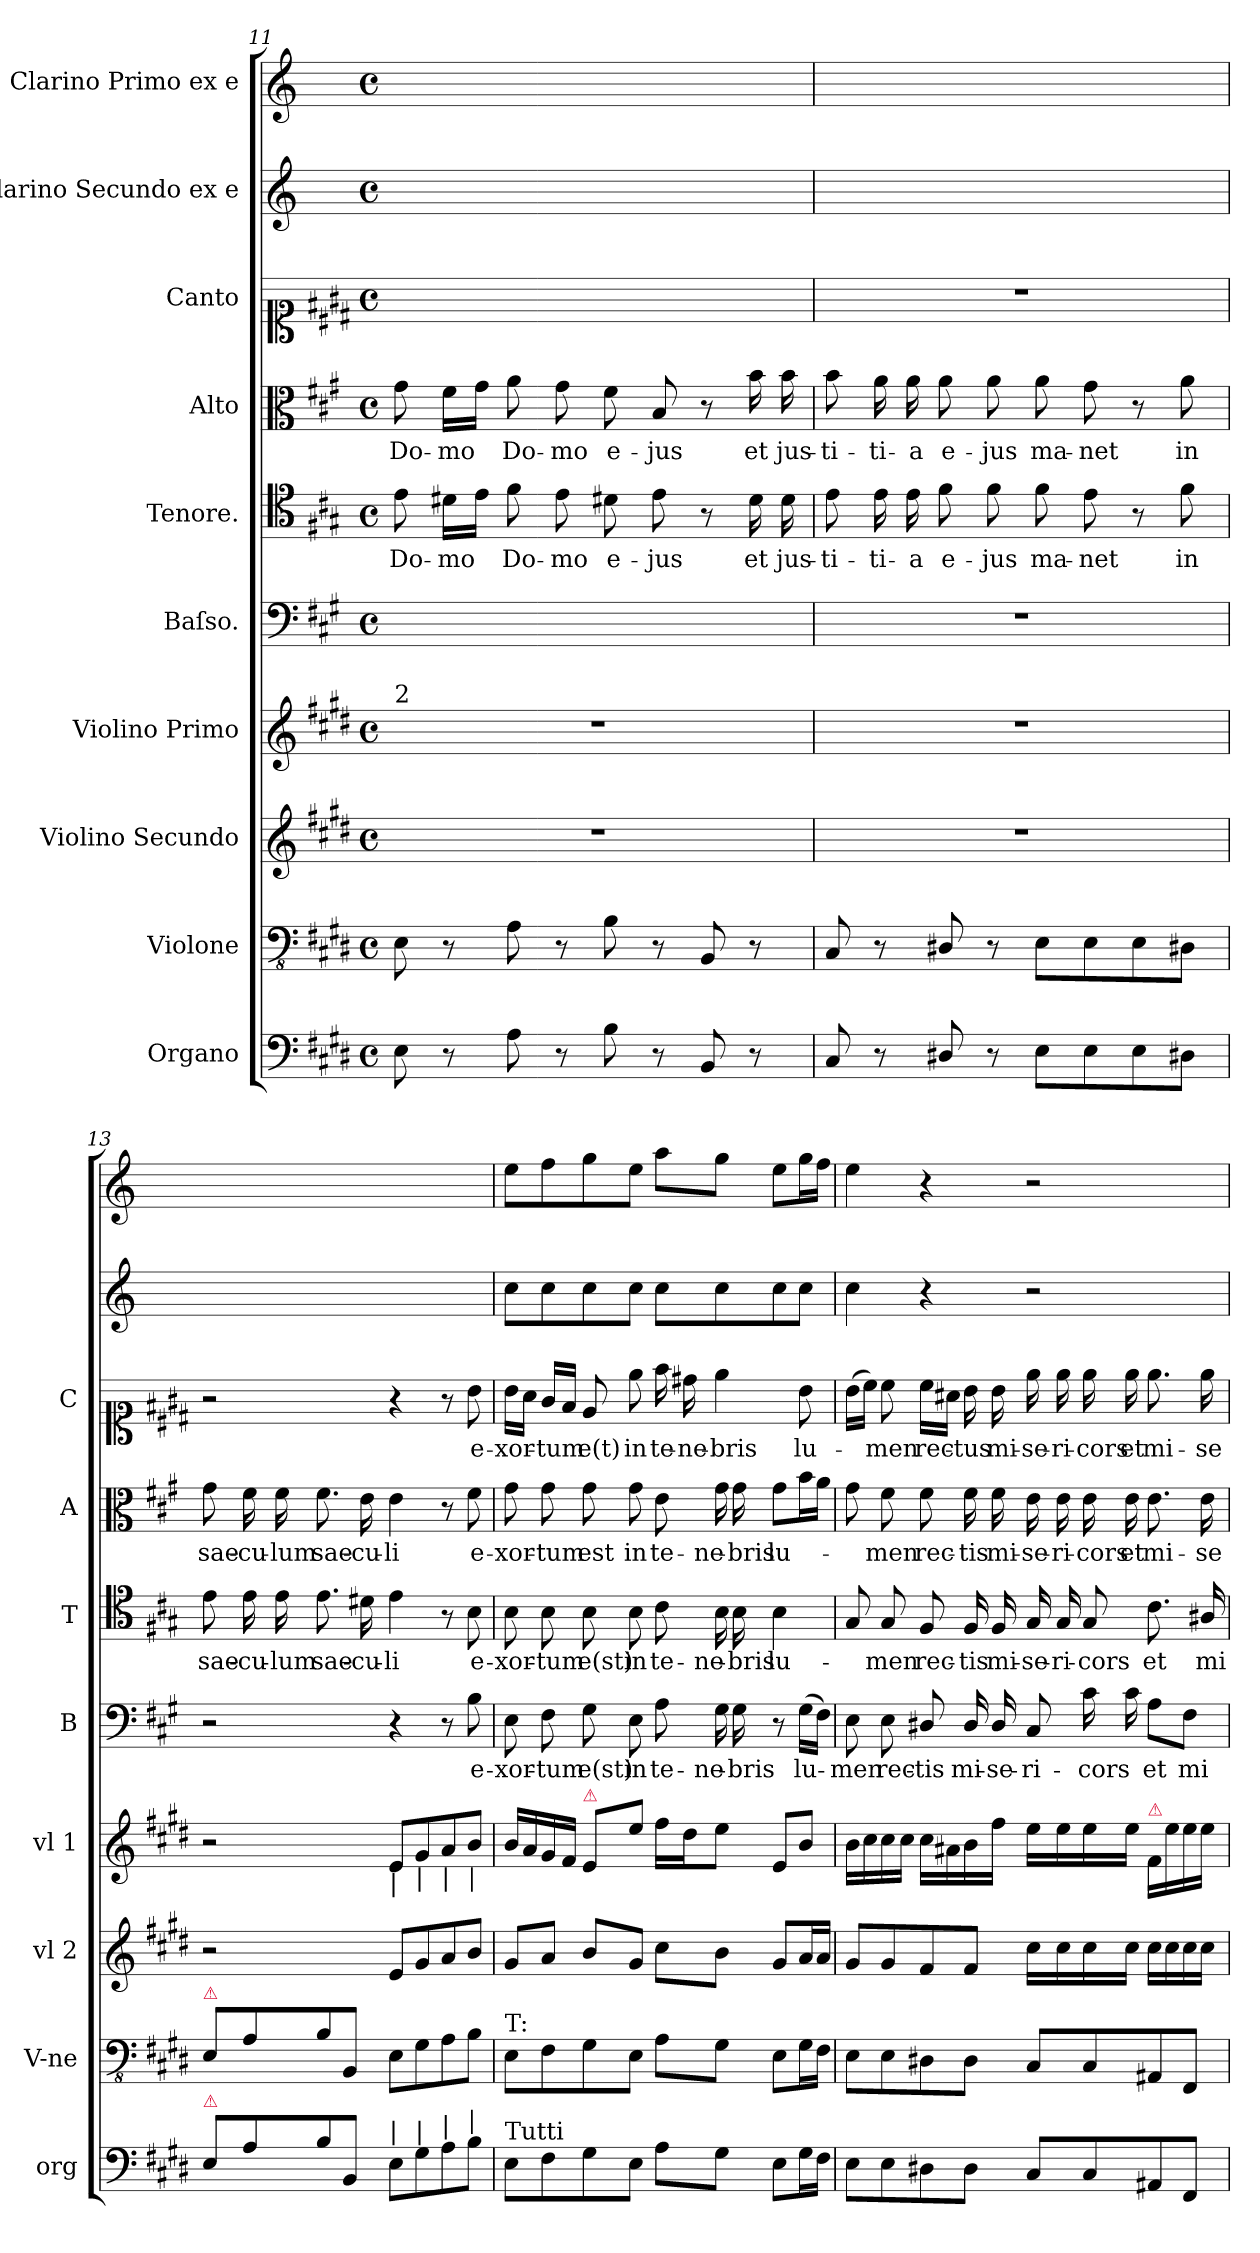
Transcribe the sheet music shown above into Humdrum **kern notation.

**kern	**kern	**kern	**kern	**kern	**text	**kern	**text	**kern	**text	**kern	**text	**kern	**kern
*part10	*part9	*part8	*part7	*part6	*part6	*part5	*part5	*part4	*part4	*part3	*part3	*part2	*part1
*staff10	*staff9	*staff8	*staff7	*staff6	*staff6	*staff5	*staff5	*staff4	*staff4	*staff3	*staff3	*staff2	*staff1
*I"Organo	*I"Violone	*I"Violino Secundo	*I"Violino Primo	*I"Baſso.	*	*I"Tenore.	*	*I"Alto	*	*I"Canto	*	*I"Clarino Secundo ex e	*I"Clarino Primo ex e
*I'org	*I'V-ne	*I'vl 2	*I'vl 1	*I'B	*	*I'T	*	*I'A	*	*I'C	*	*	*
*clefF4	*clefFv4	*clefG2	*clefG2	*clefF4	*	*clefC4	*	*clefC3	*	*clefC1	*	*clefG2	*clefG2
*	*	*	*	*	*	*	*	*	*	*	*	*ITrd-2c-4	*ITrd-2c-4
*k[f#c#g#d#]	*k[f#c#g#d#]	*k[f#c#g#d#]	*k[f#c#g#d#]	*k[f#c#g#]	*	*k[f#c#g#]	*	*k[f#c#g#]	*	*k[f#c#g#d#]	*	*k[f#c#g#d#]	*k[f#c#g#d#]
*E:	*E:	*E:	*E:	*	*	*	*	*	*	*E:	*	*E:	*E:
*M4/4	*M4/4	*M4/4	*M4/4	*M4/4	*	*M4/4	*	*M4/4	*	*M4/4	*	*M4/4	*M4/4
*met(c)	*met(c)	*met(c)	*met(c)	*met(c)	*	*met(c)	*	*met(c)	*	*met(c)	*	*met(c)	*met(c)
=11	=11	=11	=11	=11	=11	=11	=11	=11	=11	=11	=11	=11	=11
!	!	!	!LO:TX:a:t=2	!	!	!	!	!	!	!	!	!	!
8E\	8EE\	1r	1r	1ryy	.	8e\	Do-	8g#\	Do-	1ryy	.	1ryy	1ryy
8r	8r	.	.	.	.	16d#X\LL	-mo	16f#\LL	-mo	.	.	.	.
.	.	.	.	.	.	16e\JJ	.	16g#\JJ	.	.	.	.	.
!	!	!	!	!	!	!	!LO:LY:i	!	!	!	!	!	!
8A\	8AA\	.	.	.	.	8f#\	Do-	8a\	Do-	.	.	.	.
!	!	!	!	!	!	!	!LO:LY:i	!	!	!	!	!	!
8r	8r	.	.	.	.	8e\	-mo	8g#\	-mo	.	.	.	.
8B\	8BB\	.	.	.	.	8d#X\	e-	8f#\	e-	.	.	.	.
8r	8r	.	.	.	.	8e\	-jus	8B/	-jus	.	.	.	.
8BB/	8BBB/	.	.	.	.	8r	.	8r	.	.	.	.	.
8r	8r	.	.	.	.	16d#\	et	16b\	et	.	.	.	.
.	.	.	.	.	.	16d#\	jus-	16b\	jus-	.	.	.	.
=12	=12	=12	=12	=12	=12	=12	=12	=12	=12	=12	=12	=12	=12
8C#/	8CC#/	1r	1r	1r	.	8e\	-ti-	8b\	-ti-	1r	.	1ryy	1ryy
8r	8r	.	.	.	.	16e\	-ti-	16a\	-ti-	.	.	.	.
.	.	.	.	.	.	16e\	-a	16a\	-a	.	.	.	.
8D#X/	8DD#X/	.	.	.	.	8f#\	e-	8a\	e-	.	.	.	.
8r	8r	.	.	.	.	8f#\	-jus	8a\	-jus	.	.	.	.
8E\L	8EE\L	.	.	.	.	8f#\	ma-	8a\	ma-	.	.	.	.
8E\	8EE\	.	.	.	.	8e\	-net	8g#\	-net	.	.	.	.
8E\	8EE\	.	.	.	.	8r	.	8r	.	.	.	.	.
8D#X\J	8DD#X\J	.	.	.	.	8f#\	in	8a\	in	.	.	.	.
=13	=13	=13	=13	=13	=13	=13	=13	=13	=13	=13	=13	=13	=13
!	!LO:TX:a:color=crimson:t=⚠	!	!	!	!	!	!	!	!	!	!	!	!
!LO:TX:a:color=crimson:t=⚠	!	!	!	!	!	!	!	!	!	!	!	!	!
8E/L	8EE/L	2r	2r	2r	.	8e\	sae-	8g#\	sae-	2r	.	1ryy	1ryy
8A/	8AA/	.	.	.	.	16e\	-cu-	16f#\	-cu-	.	.	.	.
.	.	.	.	.	.	16e\	-lum	16f#\	-lum	.	.	.	.
8B/	8BB/	.	.	.	.	8.e\	sae-	8.f#\	sae-	.	.	.	.
8BB\J	8BBB\J	.	.	.	.	.	.	.	.	.	.	.	.
.	.	.	.	.	.	16d#X\	-cu-	16e\	-cu-	.	.	.	.
!	!	!	!LO:TX:b:t=|	!	!	!	!	!	!	!	!	!	!
!LO:TX:a:t=|	!	!	!	!	!	!	!	!	!	!	!	!	!
8E\L	8EE\L	8e/L	8e/L	4r	.	4e\	-li	4e\	-li	4r	.	.	.
!	!	!	!LO:TX:b:t=|	!	!	!	!	!	!	!	!	!	!
!LO:TX:a:t=|	!	!	!	!	!	!	!	!	!	!	!	!	!
8G#\	8GG#\	8g#/	8g#/	.	.	.	.	.	.	.	.	.	.
!	!	!	!LO:TX:b:t=|	!	!	!	!	!	!	!	!	!	!
!LO:TX:a:t=|	!	!	!	!	!	!	!	!	!	!	!	!	!
8A\	8AA\	8a/	8a/	8r	.	8r	.	8r	.	8r	.	.	.
!	!	!	!LO:TX:b:t=|	!	!	!	!	!	!	!	!	!	!
!LO:TX:a:t=|	!	!	!	!	!	!	!	!	!	!	!	!	!
8B\J	8BB\J	8b/J	8b/J	8B\	e-	8B\	e-	8f#\	e-	8b\	e-	.	.
=14	=14	=14	=14	=14	=14	=14	=14	=14	=14	=14	=14	=14	=14
!	!LO:TX:a:t=T&colon;	!	!	!	!	!	!	!	!	!	!	!	!
!LO:TX:a:t=Tutti	!	!	!	!	!	!	!	!	!	!	!	!	!
8E\L	8EE\L	8g#/L	16b/LL	8E\	-xor-	8B\	-xor-	8g#\	-xor-	16b\LL	-xor-	8ee\L	8gg#\L
.	.	.	16a/	.	.	.	.	.	.	16a\JJ	.	.	.
8F#\	8FF#\	8a/J	16g#/	8F#\	-tum	8B\	-tum	8g#\	-tum	16g#/LL	-tum	8ee\	8aa\
.	.	.	16f#/JJ	.	.	.	.	.	.	16f#/JJ	.	.	.
!	!	!	!LO:TX:a:color=crimson:t=⚠	!	!	!	!	!	!	!	!	!	!
8G#\	8GG#\	8b/L	8e/L	8G#\	e(st)	8B\	e(st)	8g#\	est	8e/	e(t)	8ee\	8bb\
8E\J	8EE\J	8g#/J	8ee\J	8E\	in	8B\	in	8g#\	in	8ee\	in	8ee\J	8gg#\J
8A\L	8AA\L	8cc#\L	16ff#\LL	8A\	te-	8c#\	te-	8e\	te-	16ff#\	te-	8ee\L	8ccc#\L
.	.	.	16dd#\J	.	.	.	.	.	.	16dd#X\	-ne-	.	.
8G#\J	8GG#\J	8b\J	8ee\J	16G#\	-ne-	16B\	-ne-	16g#\	-ne-	4ee\	-bris	8ee\	8bb\J
.	.	.	.	16G#\	-bris	16B\	-bris	16g#\	-bris	.	.	.	.
8E\L	8EE\L	8g#/L	8e/L	8r	.	4B\	lu-	8g#\L	lu-	.	.	8ee\	8gg#\L
16G#\L	16GG#\L	16a/L	8b/J	(16G#\LL	lu-	.	.	16b\L	.	8b\	lu-	8ee\J	16bb\L
16F#\JJ	16FF#\JJ	16a/JJ	.	16F#\JJ)	.	.	.	16a\JJ	.	.	.	.	16aa\JJ
=15	=15	=15	=15	=15	=15	=15	=15	=15	=15	=15	=15	=15	=15
8E\L	8EE\L	8g#/L	16b\LL	8E\	-men	8G#/	.	8g#\	.	(16b\LL	.	4ee\	4gg#\
.	.	.	16cc#\	.	.	.	.	.	.	16cc#\JJ)	.	.	.
8E\	8EE\	8g#/	16cc#\	8E\	rec-	8G#/	-men	8f#\	-men	8cc#\	-men	.	.
.	.	.	16cc#\JJ	.	.	.	.	.	.	.	.	.	.
8D#X\	8DD#X\	8f#/	16cc#\LL	8D#X/	-tis	8F#/	rec-	8f#\	rec-	16cc#\LL	rec-	4r	4r
.	.	.	16a#X\	.	.	.	.	.	.	16a#X\JJ	.	.	.
8D#\J	8DD#\J	8f#/J	16b\	16D#/	mi-	16F#/	-tis	16f#\	-tis	16b\	-tus	.	.
.	.	.	16ff#\JJ	16D#/	-se-	16F#/	mi-	16f#\	mi-	16b\	mi-	.	.
8C#/L	8CC#/L	16cc#\LL	16ee\LL	8C#/	-ri-	16G#/	-se-	16e\	-se-	16ee\	-se-	2r	2r
.	.	16cc#\	16ee\	.	.	16G#/	-ri-	16e\	-ri-	16ee\	-ri-	.	.
8C#/	8CC#/	16cc#\	16ee\	16c#\	-cors	8G#/	-cors	16e\	-cors	16ee\	-cors	.	.
.	.	16cc#\JJ	16ee\JJ	16c#\	.	.	.	16e\	et	16ee\	et	.	.
!	!	!	!LO:TX:a:color=crimson:t=⚠	!	!	!	!	!	!	!	!	!	!
8AA#X/	8AAA#X/	16cc#\LL	16f#/LL	8A\L	et	8.c#\	et	8.e\	mi-	8.ee\	mi-	.	.
.	.	16cc#\	16ee\	.	.	.	.	.	.	.	.	.	.
8FF#/J	8FFF#/J	16cc#\	16ee\	8F#\J	mi-	.	.	.	.	.	.	.	.
.	.	16cc#\JJ	16ee\JJ	.	.	16A#X/	mi-	16e\	-se-	16ee\	-se-	.	.
=	=	=	=	=	=	=	=	=	=	=	=	=	=
*-	*-	*-	*-	*-	*-	*-	*-	*-	*-	*-	*-	*-	*-
